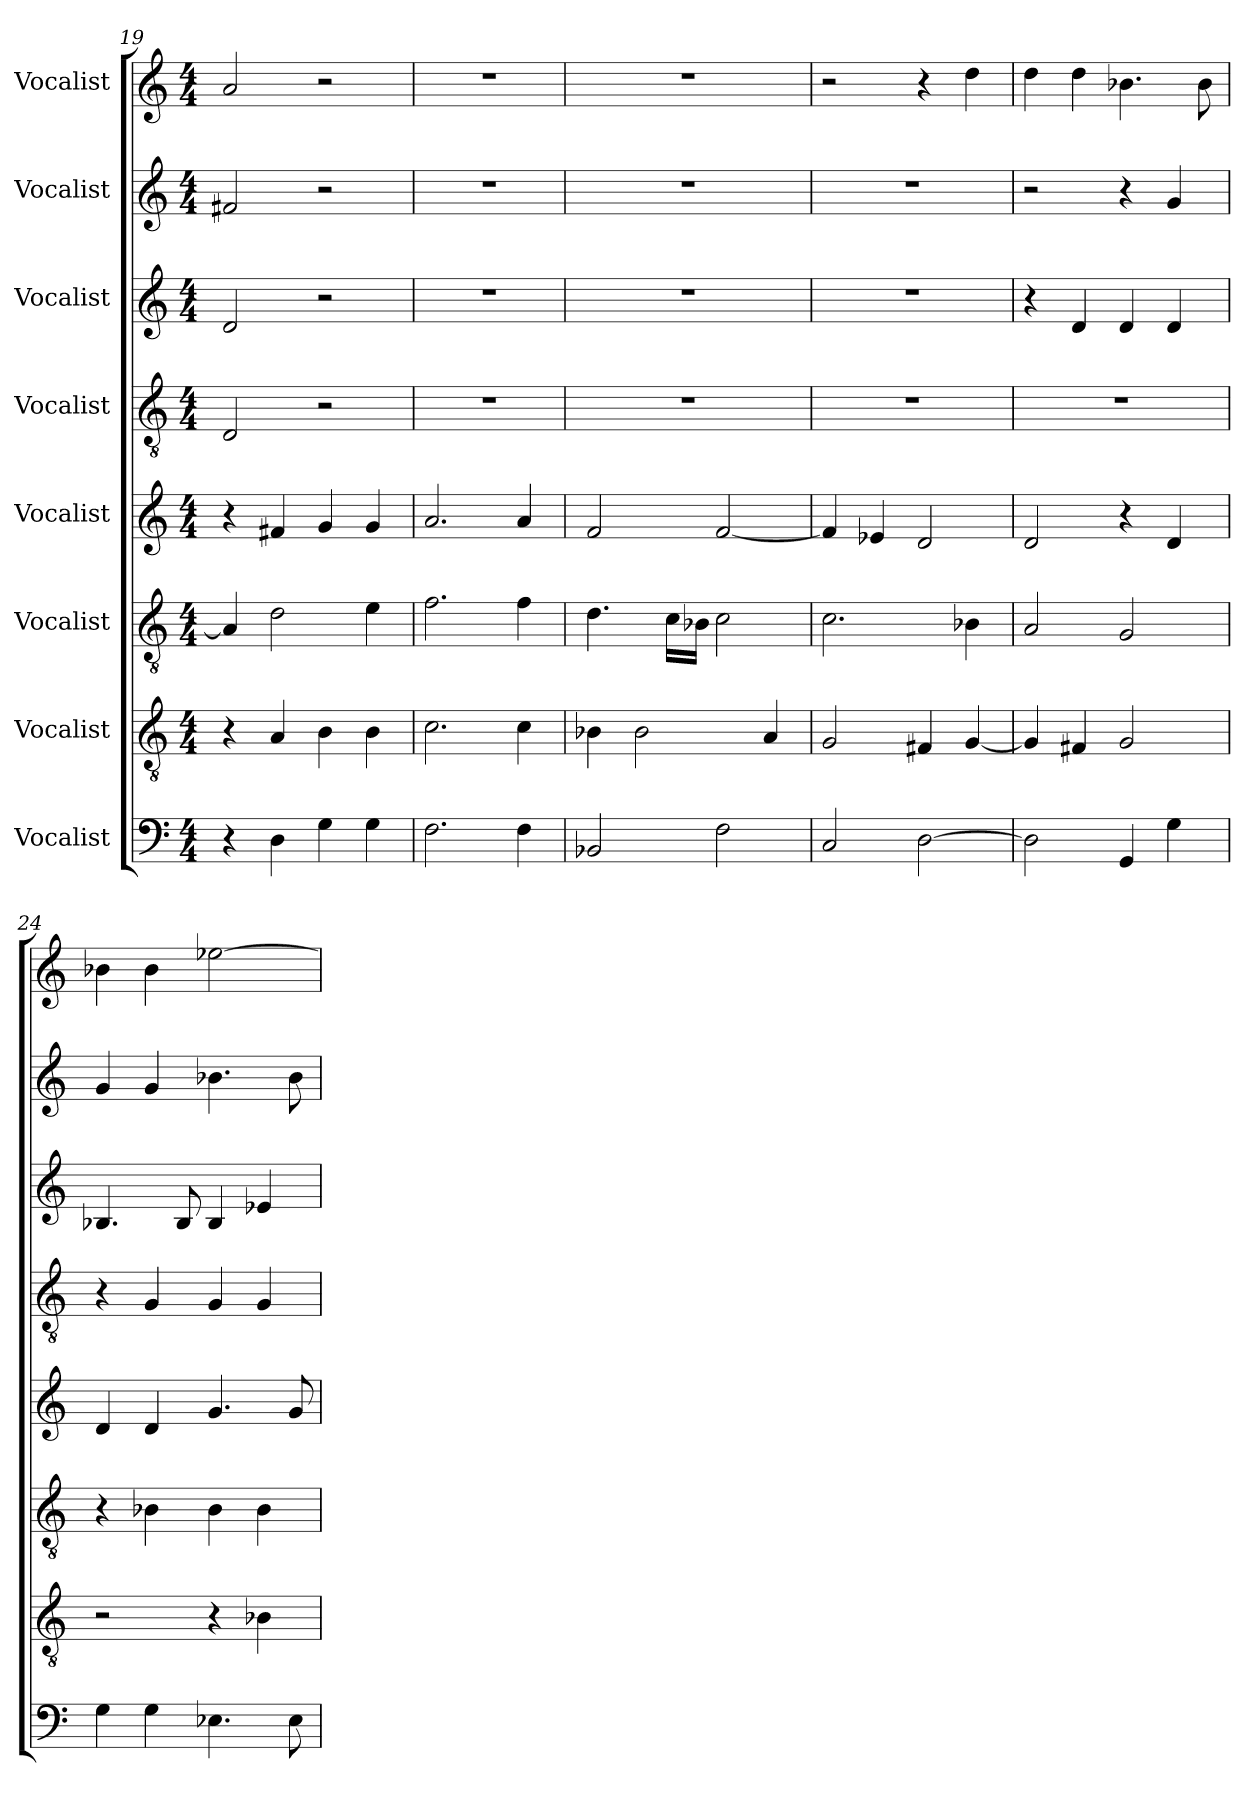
**kern	**kern	**kern	**kern	**kern	**kern	**kern	**kern
*part8	*part7	*part6	*part5	*part4	*part3	*part2	*part1
*staff8	*staff7	*staff6	*staff5	*staff4	*staff3	*staff2	*staff1
*I"Vocalist	*I"Vocalist	*I"Vocalist	*I"Vocalist	*I"Vocalist	*I"Vocalist	*I"Vocalist	*I"Vocalist
*clefF4	*clefGv2	*clefGv2	*clefG2	*clefGv2	*clefG2	*clefG2	*clefG2
*k[]	*k[]	*k[]	*k[]	*k[]	*k[]	*k[]	*k[]
*M4/4	*M4/4	*M4/4	*M4/4	*M4/4	*M4/4	*M4/4	*M4/4
=19	=19	=19	=19	=19	=19	=19	=19
4r	4r	4A/]	4r	2D/	2d/	2f#X/	2a/
4D\	4A/	2d\	4f#X/	.	.	.	.
4G\	4B\	.	4g/	2r	2r	2r	2r
4G\	4B\	4e\	4g/	.	.	.	.
=20	=20	=20	=20	=20	=20	=20	=20
2.F\	2.c\	2.f\	2.a/	1r	1r	1r	1r
4F\	4c\	4f\	4a/	.	.	.	.
=21	=21	=21	=21	=21	=21	=21	=21
2BB-X/	4B-X\	4.d\	2f/	1r	1r	1r	1r
.	2B-\	.	.	.	.	.	.
.	.	16c\LL	.	.	.	.	.
.	.	16B-X\JJ	.	.	.	.	.
2F\	.	2c\	[2f/	.	.	.	.
.	4A/	.	.	.	.	.	.
=22	=22	=22	=22	=22	=22	=22	=22
2C/	2G/	2.c\	4f/]	1r	1r	1r	2r
.	.	.	4e-X/	.	.	.	.
[2D\	4F#X/	.	2d/	.	.	.	4r
.	[4G/	4B-X\	.	.	.	.	4dd\
=23	=23	=23	=23	=23	=23	=23	=23
2D\]	4G/]	2A/	2d/	1r	4r	2r	4dd\
.	4F#X/	.	.	.	4d/	.	4dd\
4GG/	2G/	2G/	4r	.	4d/	4r	4.b-X\
4G\	.	.	4d/	.	4d/	4g/	.
.	.	.	.	.	.	.	8b-\
=24	=24	=24	=24	=24	=24	=24	=24
4G\	2r	4r	4d/	4r	4.B-X/	4g/	4b-X\
4G\	.	4B-X\	4d/	4G/	.	4g/	4b-\
.	.	.	.	.	8B-/	.	.
4.E-X\	4r	4B-\	4.g/	4G/	4B-/	4.b-X\	[2ee-X\
.	4B-X\	4B-\	.	4G/	4e-X/	.	.
8E-\	.	.	8g/	.	.	8b-\	.
=	=	=	=	=	=	=	=
*-	*-	*-	*-	*-	*-	*-	*-
